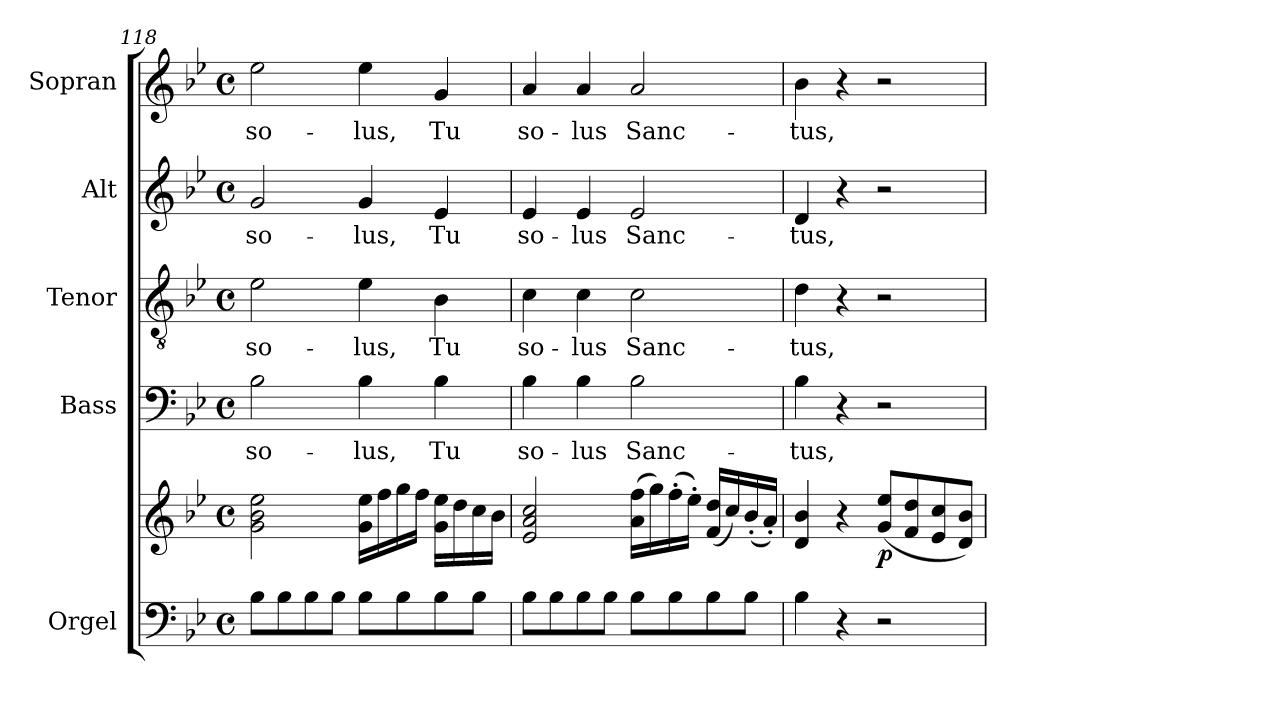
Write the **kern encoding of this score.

**kern	**kern	**dynam	**kern	**text	**kern	**text	**kern	**text	**kern	**text
*part5	*part5	*part5	*part4	*part4	*part3	*part3	*part2	*part2	*part1	*part1
*staff6	*staff5	*staff5/6	*staff4	*staff4	*staff3	*staff3	*staff2	*staff2	*staff1	*staff1
*I"Orgel	*	*	*I"Bass	*	*I"Tenor	*	*I"Alt	*	*I"Sopran	*
*I'Org.	*	*	*I'B.	*	*I'T.	*	*I'A.	*	*I'S.	*
*clefF4	*clefG2	*	*clefF4	*	*clefGv2	*	*clefG2	*	*clefG2	*
*k[b-e-]	*k[b-e-]	*	*k[b-e-]	*	*k[b-e-]	*	*k[b-e-]	*	*k[b-e-]	*
*B-:	*B-:	*	*B-:	*	*B-:	*	*B-:	*	*B-:	*
*M4/4	*M4/4	*	*M4/4	*	*M4/4	*	*M4/4	*	*M4/4	*
*met(c)	*met(c)	*	*met(c)	*	*met(c)	*	*met(c)	*	*met(c)	*
=118	=118	=118	=118	=118	=118	=118	=118	=118	=118	=118
!	!	!	!	!LO:LY:b	!	!LO:LY:b	!	!LO:LY:b	!	!LO:LY:b
8B-\L	2g\ 2b-\ 2ee-\	.	2B-\	so-	2e-\	so-	2g/	so-	2ee-\	so-
8B-\	.	.	.	.	.	.	.	.	.	.
8B-\	.	.	.	.	.	.	.	.	.	.
8B-\J	.	.	.	.	.	.	.	.	.	.
!	!	!	!	!LO:LY:b	!	!LO:LY:b	!	!LO:LY:b	!	!LO:LY:b
8B-\L	16g\ 16ee-\LL	.	4B-\	-lus,	4e-\	-lus,	4g/	-lus,	4ee-\	-lus,
.	16ff\	.	.	.	.	.	.	.	.	.
8B-\	16gg\	.	.	.	.	.	.	.	.	.
.	16ff\JJ	.	.	.	.	.	.	.	.	.
!	!	!	!	!LO:LY:b	!	!LO:LY:b	!	!LO:LY:b	!	!LO:LY:b
8B-\	16g\ 16ee-\LL	.	4B-\	Tu	4B-\	Tu	4e-/	Tu	4g/	Tu
.	16dd\	.	.	.	.	.	.	.	.	.
8B-\J	16cc\	.	.	.	.	.	.	.	.	.
.	16b-\JJ	.	.	.	.	.	.	.	.	.
=119	=119	=119	=119	=119	=119	=119	=119	=119	=119	=119
!	!	!	!	!LO:LY:b	!	!LO:LY:b	!	!LO:LY:b	!	!LO:LY:b
8B-\L	2e-/ 2a/ 2cc/	.	4B-\	so-	4c\	so-	4e-/	so-	4a/	so-
8B-\	.	.	.	.	.	.	.	.	.	.
!	!	!	!	!LO:LY:b	!	!LO:LY:b	!	!LO:LY:b	!	!LO:LY:b
8B-\	.	.	4B-\	-lus	4c\	-lus	4e-/	-lus	4a/	-lus
8B-\J	.	.	.	.	.	.	.	.	.	.
!	!	!	!	!LO:LY:b	!	!LO:LY:b	!	!LO:LY:b	!	!LO:LY:b
8B-\L	(>16a\ 16ff\LL	.	2B-\	Sanc-	2c\	Sanc-	2e-/	Sanc-	2a/	Sanc-
.	16gg\)	.	.	.	.	.	.	.	.	.
8B-\	(>16ff'>\	.	.	.	.	.	.	.	.	.
.	16ee-'>\JJ)	.	.	.	.	.	.	.	.	.
8B-\	(<16f/ 16dd/LL	.	.	.	.	.	.	.	.	.
.	16cc/)	.	.	.	.	.	.	.	.	.
8B-\J	(<16b-'</	.	.	.	.	.	.	.	.	.
.	16a'</JJ)	.	.	.	.	.	.	.	.	.
=120	=120	=120	=120	=120	=120	=120	=120	=120	=120	=120
!	!	!	!	!LO:LY:b	!	!LO:LY:b	!	!LO:LY:b	!	!LO:LY:b
4B-\	4d/ 4b-/	.	4B-\	-tus,	4d\	-tus,	4d/	-tus,	4b-\	-tus,
4r	4r	.	4r	.	4r	.	4r	.	4r	.
!	!	!LO:DY:b	!	!	!	!	!	!	!	!
2r	(<8g/ 8ee-/L	p	2r	.	2r	.	2r	.	2r	.
.	8f/ 8dd/	.	.	.	.	.	.	.	.	.
.	8e-/ 8cc/	.	.	.	.	.	.	.	.	.
.	8d/ 8b-/J)	.	.	.	.	.	.	.	.	.
=	=	=	=	=	=	=	=	=	=	=
*-	*-	*-	*-	*-	*-	*-	*-	*-	*-	*-
